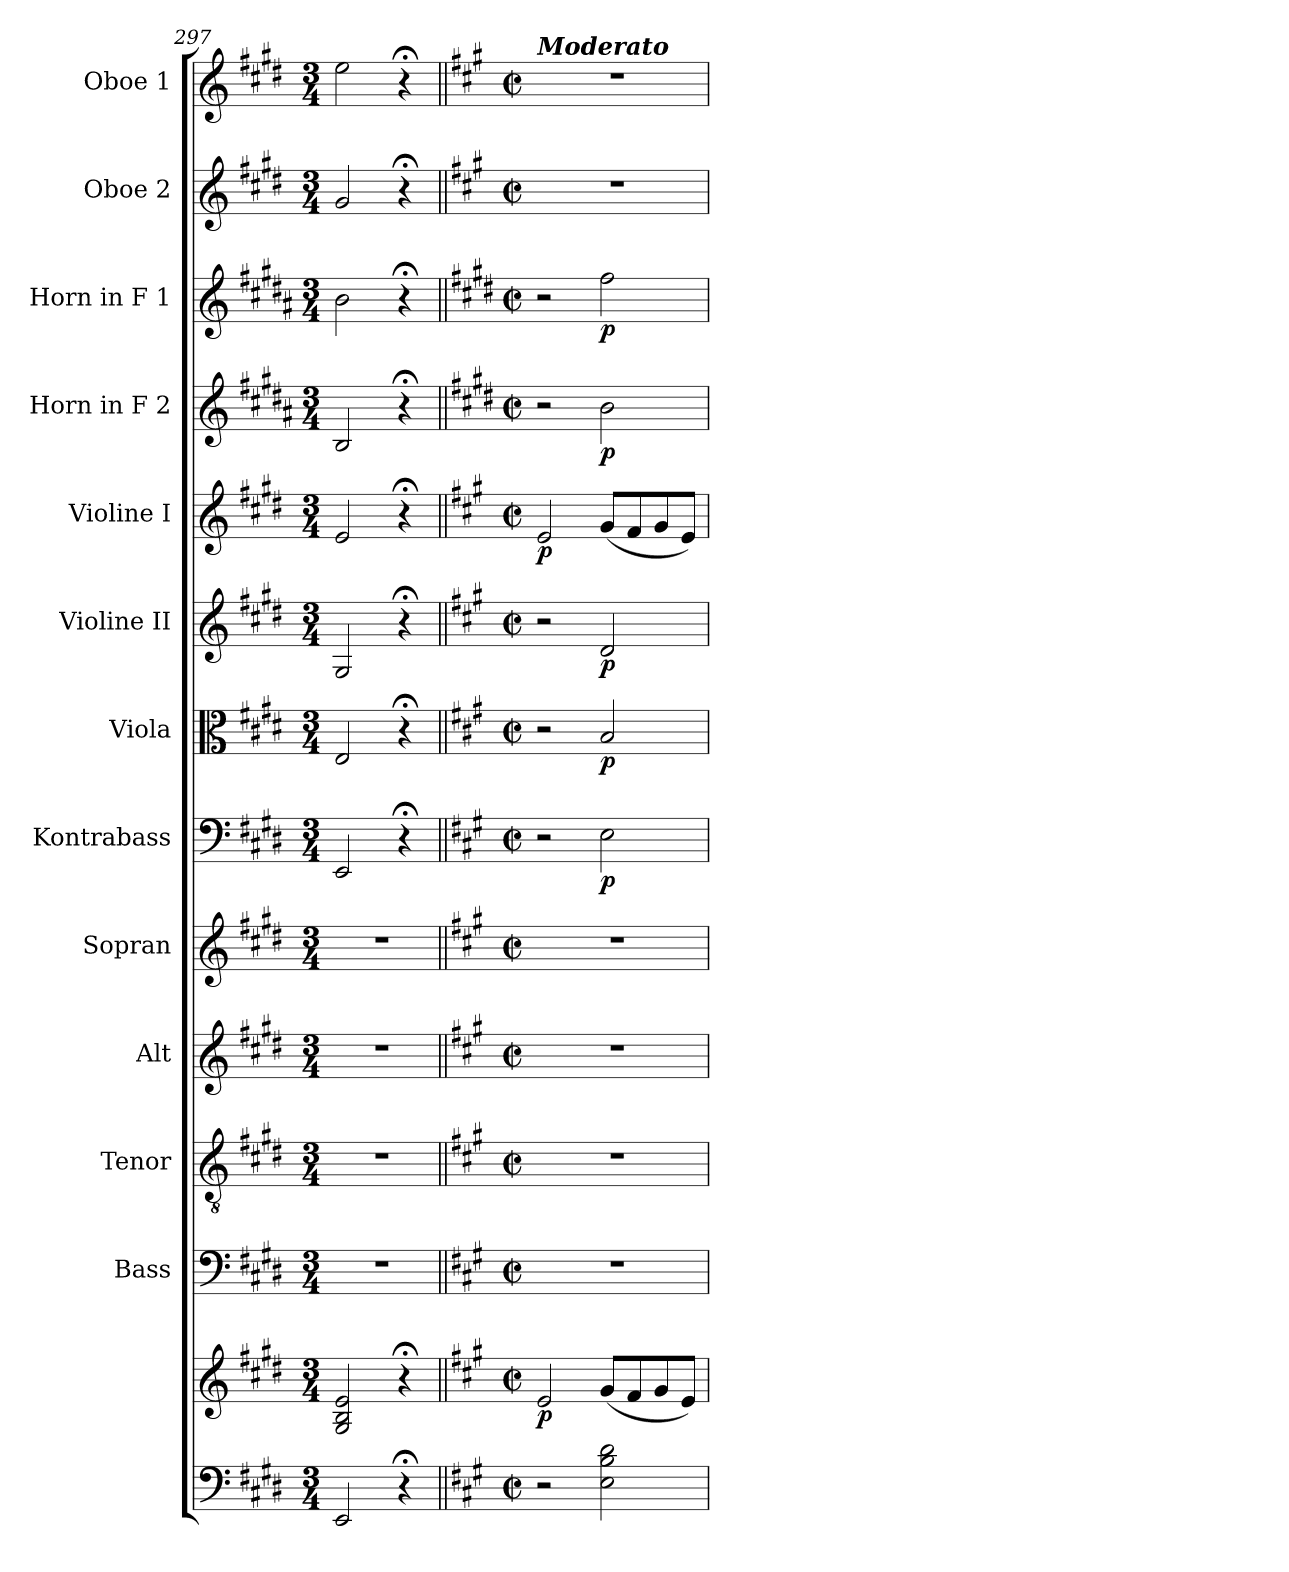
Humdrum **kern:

**kern	**kern	**dynam	**kern	**kern	**kern	**kern	**kern	**dynam	**kern	**dynam	**kern	**dynam	**kern	**dynam	**kern	**dynam	**kern	**dynam	**kern	**kern
*part13	*part13	*part13	*part12	*part11	*part10	*part9	*part8	*part8	*part7	*part7	*part6	*part6	*part5	*part5	*part4	*part4	*part3	*part3	*part2	*part1
*staff14	*staff13	*staff13/14	*staff12	*staff11	*staff10	*staff9	*staff8	*staff8	*staff7	*staff7	*staff6	*staff6	*staff5	*staff5	*staff4	*staff4	*staff3	*staff3	*staff2	*staff1
*	*	*	*I"Bass	*I"Tenor	*I"Alt	*I"Sopran	*I"Kontrabass	*	*I"Viola	*	*I"Violine II	*	*I"Violine I	*	*I"Horn in F 2	*	*I"Horn in F 1	*	*I"Oboe 2	*I"Oboe 1
*	*	*	*I'B.	*I'T.	*I'A.	*I'S.	*I'Kb.	*	*I'Vla.	*	*I'Vl. II	*	*I'Vl. I	*	*	*	*	*	*I'Ob.. 2	*I'Ob. 1
*clefF4	*clefG2	*	*clefF4	*clefGv2	*clefG2	*clefG2	*clefF4	*	*clefC3	*	*clefG2	*	*clefG2	*	*clefG2	*	*clefG2	*	*clefG2	*clefG2
*	*	*	*	*	*	*	*ITrd7c12	*	*	*	*	*	*	*	*ITrd4c7	*	*ITrd4c7	*	*	*
*k[f#c#g#d#]	*k[f#c#g#d#]	*	*k[f#c#g#d#]	*k[f#c#g#d#]	*k[f#c#g#d#]	*k[f#c#g#d#]	*k[f#c#g#d#]	*	*k[f#c#g#d#]	*	*k[f#c#g#d#]	*	*k[f#c#g#d#]	*	*k[f#c#g#d#]	*	*k[f#c#g#d#]	*	*k[f#c#g#d#]	*k[f#c#g#d#]
*E:	*E:	*	*E:	*E:	*E:	*E:	*E:	*	*E:	*	*E:	*	*E:	*	*E:	*	*E:	*	*E:	*E:
*M3/4	*M3/4	*	*M3/4	*M3/4	*M3/4	*M3/4	*M3/4	*	*M3/4	*	*M3/4	*	*M3/4	*	*M3/4	*	*M3/4	*	*M3/4	*M3/4
=297	=297	=297	=297	=297	=297	=297	=297	=297	=297	=297	=297	=297	=297	=297	=297	=297	=297	=297	=297	=297
2EE/	2G#/ 2B/ 2e/	.	2.r	2.r	2.r	2.r	2EEE/	.	2E/	.	2G#/	.	2e/	.	2E/	.	2e\	.	2g#/	2ee\
4r;<	4r;<	.	.	.	.	.	4r;<	.	4r;<	.	4r;<	.	4r;<	.	4r;<	.	4r;<	.	4r;<	4r;<
=298||	=298||	=298||	=298||	=298||	=298||	=298||	=298||	=298||	=298||	=298||	=298||	=298||	=298||	=298||	=298||	=298||	=298||	=298||	=298||	=298||
*k[f#c#g#]	*k[f#c#g#]	*	*k[f#c#g#]	*k[f#c#g#]	*k[f#c#g#]	*k[f#c#g#]	*k[f#c#g#]	*	*k[f#c#g#]	*	*k[f#c#g#]	*	*k[f#c#g#]	*	*k[f#c#g#]	*	*k[f#c#g#]	*	*k[f#c#g#]	*k[f#c#g#]
*A:	*A:	*	*A:	*A:	*A:	*A:	*A:	*	*A:	*	*A:	*	*A:	*	*A:	*	*A:	*	*A:	*A:
*M2/2	*M2/2	*	*M2/2	*M2/2	*M2/2	*M2/2	*M2/2	*	*M2/2	*	*M2/2	*	*M2/2	*	*M2/2	*	*M2/2	*	*M2/2	*M2/2
*met(c|)	*met(c|)	*	*met(c|)	*met(c|)	*met(c|)	*met(c|)	*met(c|)	*	*met(c|)	*	*met(c|)	*	*met(c|)	*	*met(c|)	*	*met(c|)	*	*met(c|)	*met(c|)
!	!	!	!	!	!	!	!	!	!	!	!	!	!	!	!	!	!	!	!	!LO:TX:a:Bi:t=Moderato
!	!	!LO:DY:b	!	!	!	!	!	!	!	!	!	!	!	!LO:DY:b	!	!	!	!	!	!
2r	2e/	p	1r	1r	1r	1r	2r	.	2r	.	2r	.	2e/	p	2r	.	2r	.	1r	1r
!	!	!	!	!	!	!	!	!LO:DY:b	!	!LO:DY:b	!	!LO:DY:b	!	!	!	!LO:DY:b	!	!LO:DY:b	!	!
2E\ 2B\ 2d\	(<8g#/L	.	.	.	.	.	2EE\	p	2B/	p	2d/	p	(<8g#/L	.	2e\	p	2b\	p	.	.
.	8f#/	.	.	.	.	.	.	.	.	.	.	.	8f#/	.	.	.	.	.	.	.
.	8g#/	.	.	.	.	.	.	.	.	.	.	.	8g#/	.	.	.	.	.	.	.
.	8e/J)	.	.	.	.	.	.	.	.	.	.	.	8e/J)	.	.	.	.	.	.	.
=	=	=	=	=	=	=	=	=	=	=	=	=	=	=	=	=	=	=	=	=
*-	*-	*-	*-	*-	*-	*-	*-	*-	*-	*-	*-	*-	*-	*-	*-	*-	*-	*-	*-	*-
